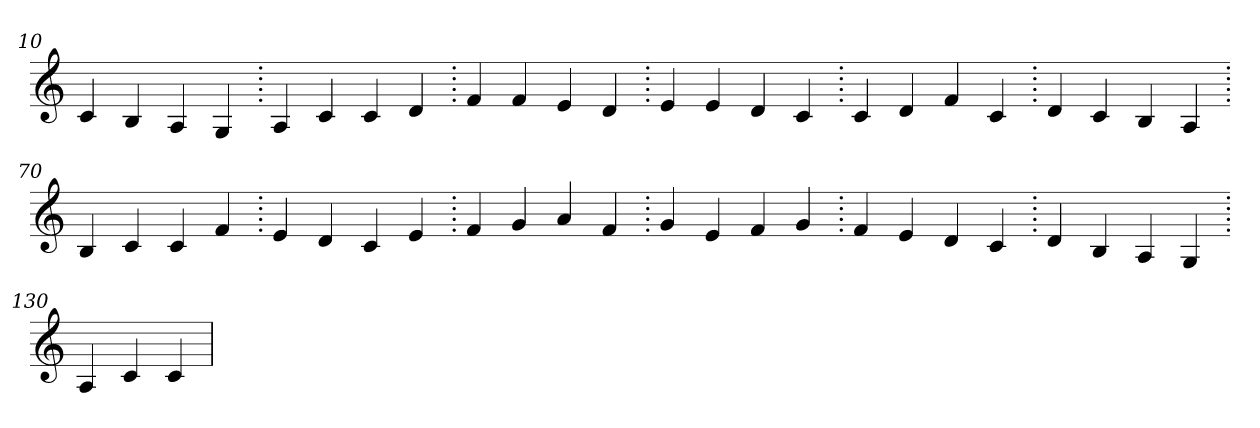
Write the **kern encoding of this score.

**kern
*part1
*staff1
*clefG2
=10.
4c
4B
4A
4G
=20.
4A
4c
4c
4d
=30.
4f
4f
4e
4d
=40.
4e
4e
4d
4c
=50.
4c
4d
4f
4c
=60.
4d
4c
4B
4A
=70.
4B
4c
4c
4f
=80.
4e
4d
4c
4e
=90.
4f
4g
4a
4f
=100.
4g
4e
4f
4g
=110.
4f
4e
4d
4c
=120.
4d
4B
4A
4G
=130.
4A
4c
4c
=
*-
